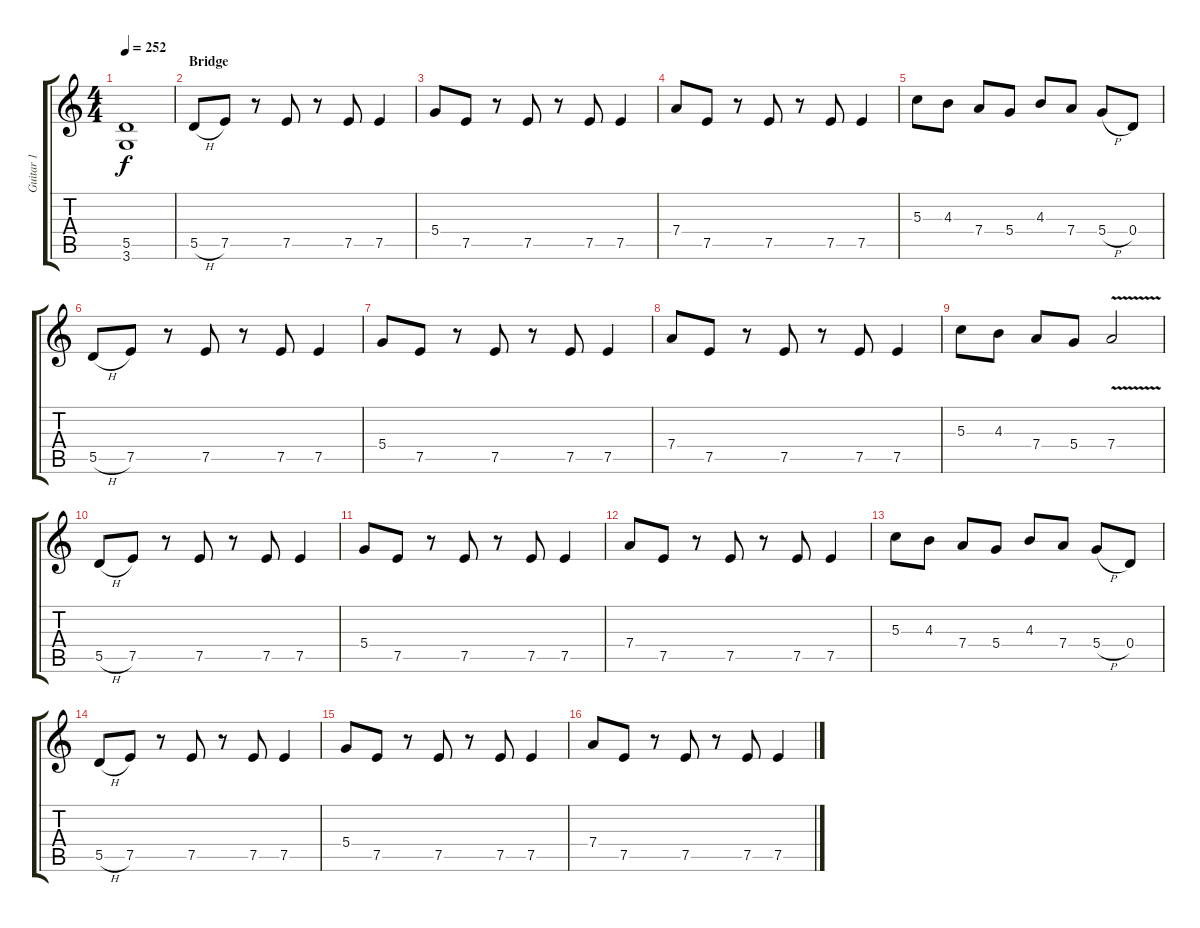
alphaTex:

\track ("Guitar 1" "Guitar 1") {instrument distortionguitar}
\staff {score tabs}
\tuning (E4 B3 G3 D3 A2 E2) {hide}
\ts (4 4)
\tempo 252
\clef g2
\ks c
(5.5 3.6).1{dy f} |
\section ("" "Bridge")
5.5{h}.8 7.5.8 r.8 7.5.8 r.8 7.5.8 7.5.4 |
5.4.8 7.5.8 r.8 7.5.8 r.8 7.5.8 7.5.4 |
7.4.8 7.5.8 r.8 7.5.8 r.8 7.5.8 7.5.4 |
5.3.8 4.3.8 7.4.8 5.4.8 4.3.8 7.4.8 5.4{h}.8 0.4.8 |
5.5{h}.8 7.5.8 r.8 7.5.8 r.8 7.5.8 7.5.4 |
5.4.8 7.5.8 r.8 7.5.8 r.8 7.5.8 7.5.4 |
7.4.8 7.5.8 r.8 7.5.8 r.8 7.5.8 7.5.4 |
5.3.8 4.3.8 7.4.8 5.4.8 7.4{v}.2 |
5.5{h}.8 7.5.8 r.8 7.5.8 r.8 7.5.8 7.5.4 |
5.4.8 7.5.8 r.8 7.5.8 r.8 7.5.8 7.5.4 |
7.4.8 7.5.8 r.8 7.5.8 r.8 7.5.8 7.5.4 |
5.3.8 4.3.8 7.4.8 5.4.8 4.3.8 7.4.8 5.4{h}.8 0.4.8 |
5.5{h}.8 7.5.8 r.8 7.5.8 r.8 7.5.8 7.5.4 |
5.4.8 7.5.8 r.8 7.5.8 r.8 7.5.8 7.5.4 |
7.4.8 7.5.8 r.8 7.5.8 r.8 7.5.8 7.5.4
